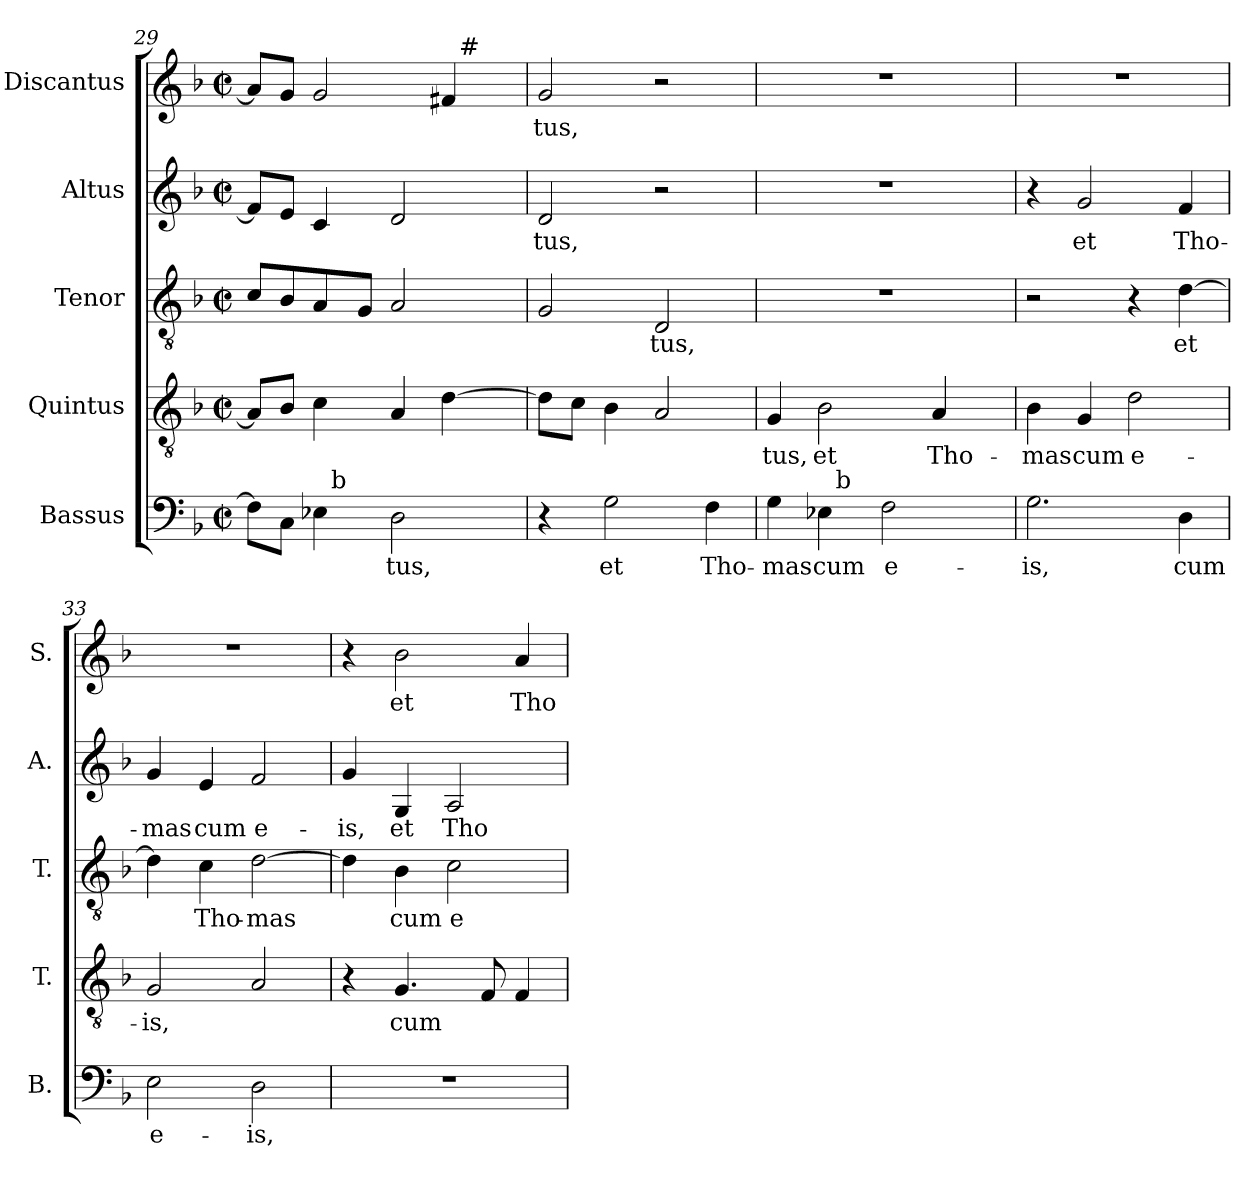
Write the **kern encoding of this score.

**kern	**text	**kern	**text	**kern	**text	**kern	**text	**kern	**text
*part5	*part5	*part4	*part4	*part3	*part3	*part2	*part2	*part1	*part1
*staff5	*staff5	*staff4	*staff4	*staff3	*staff3	*staff2	*staff2	*staff1	*staff1
*I"Bassus	*	*I"Quintus	*	*I"Tenor	*	*I"Altus	*	*I"Discantus	*
*I'B.	*	*I'T.	*	*I'T.	*	*I'A.	*	*I'S.	*
*clefF4	*	*clefGv2	*	*clefGv2	*	*clefG2	*	*clefG2	*
*	*	*ITrd7c12	*	*ITrd7c12	*	*	*	*	*
*k[b-]	*	*k[b-]	*	*k[b-]	*	*k[b-]	*	*k[b-]	*
*F:	*	*F:	*	*F:	*	*F:	*	*F:	*
*M2/2	*	*M2/2	*	*M2/2	*	*M2/2	*	*M2/2	*
*met(c|)	*	*met(c|)	*	*met(c|)	*	*met(c|)	*	*met(c|)	*
=29	=29	=29	=29	=29	=29	=29	=29	=29	=29
*^	*	*	*	*	*	*	*	*^	*
8Fi\L]	4ryy	.	8AAi/L]	.	8Ci/L	.	8fi/L]	.	8ai/L]	2ryy	.
8Ci\J	.	.	8BB-i/J	.	8BB-i/	.	8ei/J	.	8gi/J	.	.
4E-i\	32ryy	.	4Ci\	.	8AAi/	.	4ci/	.	2gi/	.	.
.	256ryy	.	.	.	.	.	.	.	.	.	.
!	!LO:TX:a:t=b	!	!	!	!	!	!	!	!	!	!
.	2ryy	.	.	.	.	.	.	.	.	.	.
.	.	.	.	.	8GGi/J	.	.	.	.	.	.
!	!	!LO:LY:b:color=#000000	!	!	!	!	!	!	!	!	!
2Di\	.	-tus,	4AAi/	.	2AAi/	.	2di/	.	.	4ryy	.
.	.	.	[>4Di\	.	.	.	.	.	4f#i/	32ryy	.
.	.	.	.	.	.	.	.	.	.	256ryy	.
!	!	!	!	!	!	!	!	!	!	!LO:TX:a:t=#	!
.	8ryy	.	.	.	.	.	.	.	.	8ryy	.
.	16ryy	.	.	.	.	.	.	.	.	16ryy	.
.	64..ryy	.	.	.	.	.	.	.	.	64..ryy	.
*v	*v	*	*	*	*	*	*	*	*v	*v	*
=30	=30	=30	=30	=30	=30	=30	=30	=30	=30
*^	*	*	*	*	*	*	*	*^	*
!	!	!	!	!	!	!	!	!LO:LY:b:color=#000000	!	!	!
*v	*v	*	*	*	*	*	*	*	*v	*v	*
*^	*	*	*	*	*	*	*	*^	*
!	!	!	!	!	!	!	!	!	!	!	!LO:LY:b:color=#000000
*v	*v	*	*	*	*	*	*	*	*v	*v	*
4r	.	8Di\L]	.	2GGi/	.	2di/	-tus,	2gi/	-tus,
.	.	8Ci\J	.	.	.	.	.	.	.
!	!LO:LY:b:color=#000000	!	!	!	!	!	!	!	!
2Gi\	et	4BB-i\	.	.	.	.	.	.	.
!	!	!	!	!	!LO:LY:b:color=#000000	!	!	!	!
.	.	2AAi/	.	2DDi/	-tus,	2r	.	2r	.
!	!LO:LY:b:color=#000000	!	!	!	!	!	!	!	!
4Fi\	Tho-	.	.	.	.	.	.	.	.
=31	=31	=31	=31	=31	=31	=31	=31	=31	=31
!	!LO:LY:b:color=#000000	!	!	!	!	!	!	!	!
!	!	!	!LO:LY:b:color=#000000	!	!	!	!	!	!
*^	*	*	*	*	*	*	*	*	*
4Gi\	4ryy	-mas	4GGi/	-tus,	1r	.	1r	.	1r	.
!	!	!LO:LY:b:color=#000000	!	!	!	!	!	!	!	!
!	!	!	!	!LO:LY:b:color=#000000	!	!	!	!	!	!
4E-i\	32ryy	cum	2BB-i\	et	.	.	.	.	.	.
.	256ryy	.	.	.	.	.	.	.	.	.
!	!LO:TX:a:t=b	!	!	!	!	!	!	!	!	!
.	2ryy	.	.	.	.	.	.	.	.	.
!	!	!LO:LY:b:color=#000000	!	!	!	!	!	!	!	!
2Fi\	.	e-	.	.	.	.	.	.	.	.
!	!	!	!	!LO:LY:b:color=#000000	!	!	!	!	!	!
.	.	.	4AAi/	Tho-	.	.	.	.	.	.
.	8ryy	.	.	.	.	.	.	.	.	.
.	16ryy	.	.	.	.	.	.	.	.	.
.	64..ryy	.	.	.	.	.	.	.	.	.
*v	*v	*	*	*	*	*	*	*	*	*
!!LO:PB:g=z
=32	=32	=32	=32	=32	=32	=32	=32	=32	=32
*^	*	*	*	*	*	*	*	*	*
!	!	!LO:LY:b:color=#000000	!	!	!	!	!	!	!	!
*v	*v	*	*	*	*	*	*	*	*	*
*^	*	*	*	*	*	*	*	*	*
!	!	!	!	!LO:LY:b:color=#000000	!	!	!	!	!	!
*v	*v	*	*	*	*	*	*	*	*	*
2.Gi\	-is,	4BB-i\	-mas	2r	.	4r	.	1r	.
!	!	!	!LO:LY:b:color=#000000	!	!	!	!	!	!
!	!	!	!	!	!	!	!LO:LY:b:color=#000000	!	!
.	.	4GGi/	cum	.	.	2gi/	et	.	.
!	!	!	!LO:LY:b:color=#000000	!	!	!	!	!	!
.	.	2Di\	e-	4r	.	.	.	.	.
!	!LO:LY:b:color=#000000	!	!	!	!	!	!	!	!
!	!	!	!	!	!LO:LY:b:color=#000000	!	!	!	!
!	!	!	!	!	!	!	!LO:LY:b:color=#000000	!	!
4Di\	cum	.	.	[>4Di\	et	4fi/	Tho-	.	.
=33	=33	=33	=33	=33	=33	=33	=33	=33	=33
!	!LO:LY:b:color=#000000	!	!	!	!	!	!	!	!
!	!	!	!LO:LY:b:color=#000000	!	!	!	!	!	!
!	!	!	!	!	!	!	!LO:LY:b:color=#000000	!	!
2Ei\	e-	2GGi/	-is,	4Di\]	.	4gi/	-mas	1r	.
!	!	!	!	!	!LO:LY:b:color=#000000	!	!	!	!
!	!	!	!	!	!	!	!LO:LY:b:color=#000000	!	!
.	.	.	.	4Ci\	Tho-	4ei/	cum	.	.
!	!LO:LY:b:color=#000000	!	!	!	!	!	!	!	!
!	!	!	!	!	!LO:LY:b:color=#000000	!	!	!	!
!	!	!	!	!	!	!	!LO:LY:b:color=#000000	!	!
2Di\	-is,	2AAi/	.	[>2Di\	-mas	2fi/	e-	.	.
=34	=34	=34	=34	=34	=34	=34	=34	=34	=34
!	!	!	!	!	!	!	!LO:LY:b:color=#000000	!	!
1r	.	4r	.	4Di\]	.	4gi/	-is,	4r	.
!	!	!	!LO:LY:b:color=#000000	!	!	!	!	!	!
!	!	!	!	!	!LO:LY:b:color=#000000	!	!	!	!
!	!	!	!	!	!	!	!LO:LY:b:color=#000000	!	!
!	!	!	!	!	!	!	!	!	!LO:LY:b:color=#000000
.	.	4.GGi/	cum	4BB-i\	cum	4Gi/	et	2b-i\	et
!	!	!	!	!	!LO:LY:b:color=#000000	!	!	!	!
!	!	!	!	!	!	!	!LO:LY:b:color=#000000	!	!
.	.	.	.	2Ci\	e-	2Ai/	Tho-	.	.
.	.	8FFi/	.	.	.	.	.	.	.
!	!	!	!	!	!	!	!	!	!LO:LY:b:color=#000000
.	.	4FFi/	.	.	.	.	.	4ai/	Tho-
=	=	=	=	=	=	=	=	=	=
*-	*-	*-	*-	*-	*-	*-	*-	*-	*-
